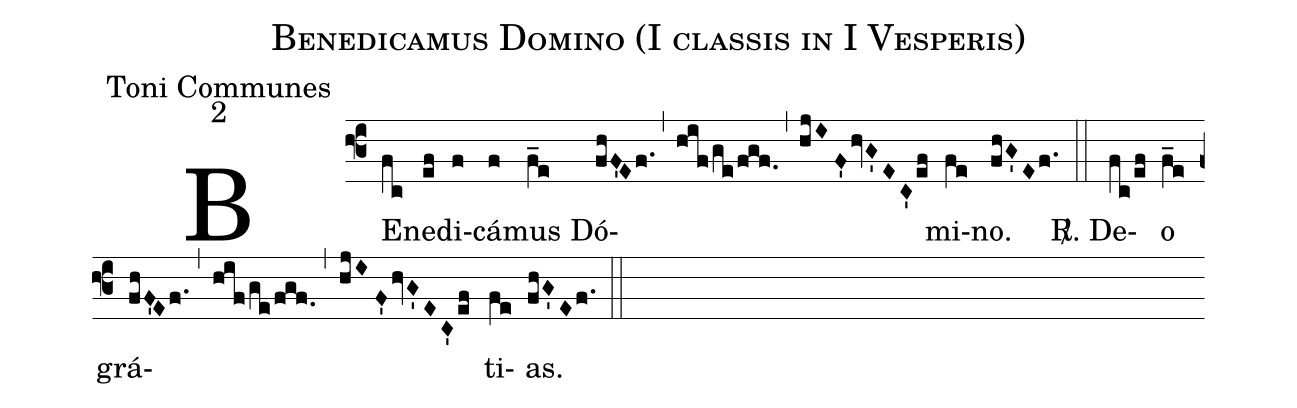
name:Benedicamus Domino (I classis in I Vesperis);
office-part:Toni Communes;
mode:2;
%%
(f3) BE(fc)ne(ef)di(f)cá(f)mus(f_e) Dó(fhF'Ef.)(,)(hif/ge/fgf.)(,)(hjI//F'hvG'EC'ef)mi(fe)no.(fhG'Ef.) (::)
<sp>R/</sp>. De(fc/ef)o(f_e) grá(fhF'Ef.)(,)(hif/ge/fgf.)(,)(hjI//F'hvG'EC'ef)ti(fe)as.(fhG'Ef.) (::)
